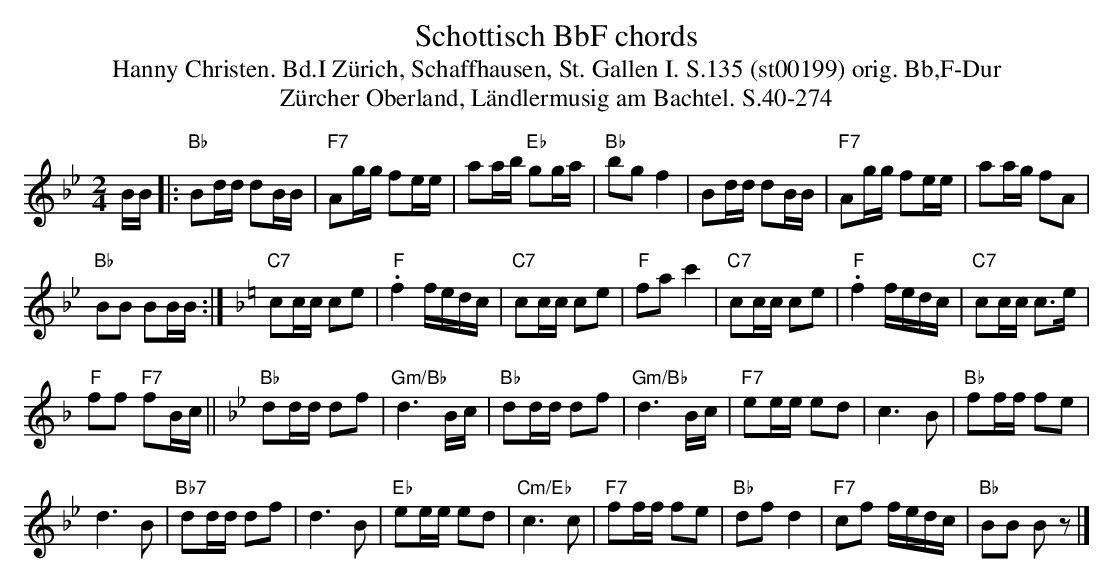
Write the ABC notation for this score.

X:1
T: Schottisch BbF chords
T:Hanny Christen. Bd.I Zürich, Schaffhausen, St. Gallen I. S.135 (st00199) orig. Bb,F-Dur
T: Z\"urcher Oberland, L\"andlermusig am Bachtel. S.40-274
M:2/4
L:1/16
K:Bb %%MIDI gchordon
BB |: "Bb"B2dd d2BB | "F7"A2gg f2ee | a2ab "Eb"g2ga | "Bb"b2g2f4 | B2dd d2BB | "F7"A2gg f2ee | a2ag f2A2 |
"Bb"B2B2 B2BB :|[K:F] "C7"c2cc c2e2 | "F".f4 fedc | "C7"c2cc c2e2 | "F"f2a2c'4 | "C7"c2cc c2e2 | "F".f4fedc | "C7"c2cc c3e |
"F"f2f2 "F7"f2Bc || [K:Bb] "Bb"d2dd d2f2 | "Gm/Bb"d6Bc |"Bb"d2dd d2f2 | "Gm/Bb"d6Bc | "F7"e2ee e2d2 | c6B2 | "Bb"f2ff f2e2 |
d6B2 | "Bb7"d2dd d2f2 | d6B2 | "Eb"e2ee e2d2 | "Cm/Eb"c6c2 | "F7"f2ff f2e2 | "Bb"d2f2d4 | "F7"c2f2 fedc | "Bb"B2B2 B2z2 |]
